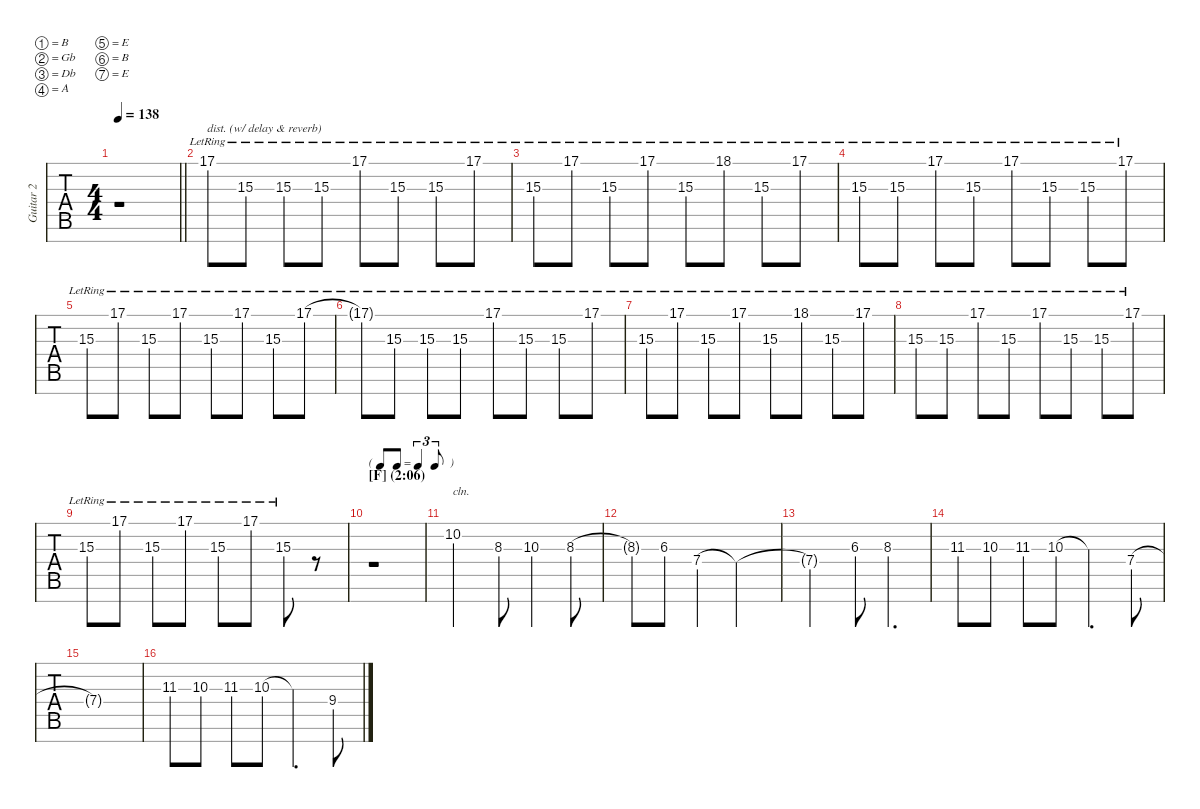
\defaultSystemsLayout 4
\hideDynamics
\bracketExtendMode nobrackets
\multiTrackTrackNamePolicy allsystems
\firstSystemTrackNameMode fullname
\otherSystemsTrackNameMode fullname
\otherSystemsTrackNameOrientation horizontal
\track ("Guitar 2" "Gtr. 2") {instrument overdrivenguitar}
\staff {tabs}
\tuning (B3 Gb3 Db3 A2 E2 B1 E1)
\ts (4 4)
\scale
0.995147
\tempo 138
\accidentals auto
\clef g2
\ottava regular
\simile none
\barLineRight lightlight
\ks c
r.1{dy mf} |
\scale
0.999038 17.1{lr}.8{txt "dist. (w/ delay & reverb)" instrument overdrivenguitar} 15.3{lr}.8 15.3{lr}.8 15.3{lr}.8 17.1{lr}.8 15.3{lr}.8 15.3{lr}.8 17.1{lr}.8 |
\scale
1.00442 15.3{lr}.8 17.1{lr}.8 15.3{lr}.8 17.1{lr}.8 15.3{lr}.8 18.1{lr}.8 15.3{lr}.8 17.1{lr}.8 |
\scale
0.999038 15.3{lr}.8 15.3{lr}.8 17.1{lr}.8 15.3{lr}.8 17.1{lr}.8 15.3{lr}.8 15.3{lr}.8 17.1{lr}.8 |
\scale
0.997501 15.3{lr}.8 17.1{lr}.8 15.3{lr}.8 17.1{lr}.8 15.3{lr}.8 17.1{lr}.8 15.3{lr}.8 17.1{lr}.8 |
\scale
1.00252 17.1{lr t}.8 15.3{lr}.8 15.3{lr}.8 15.3{lr}.8 17.1{lr}.8 15.3{lr}.8 15.3{lr}.8 17.1{lr}.8 |
\scale
0.999823 15.3{lr}.8 17.1{lr}.8 15.3{lr}.8 17.1{lr}.8 15.3{lr}.8 18.1{lr}.8 15.3{lr}.8 17.1{lr}.8 |
\scale
0.999823 15.3{lr}.8 15.3{lr}.8 17.1{lr}.8 15.3{lr}.8 17.1{lr}.8 15.3{lr}.8 15.3{lr}.8 17.1{lr}.8 |
\scale
0.997838 15.3{lr}.8 17.1{lr}.8 15.3{lr}.8 17.1{lr}.8 15.3{lr}.8 17.1{lr}.8 15.3{lr}.8 r.8 |
\tf triplet8th
\section ("" "[F] (2:06)")
\scale
1.00173 r.1{instrument overdrivenguitar} |
\scale
1.00173 10.2.2{txt "cln."} 8.3.8 10.3.4 8.3.8 |
\scale
1.00173 8.3{t}.8 6.3.8 7.4.4 7.4{t}.2 |
\scale
0.994809 7.4{t}.2 6.3.8 8.3.4{d} |
\scale
0.999823 11.3.8 10.3.8 11.3.8 10.3.8 10.3{t}.4{d} 7.4.8 |
\scale
1.00252 7.4{t}.1 |
\scale
1.00251 11.3.8 10.3.8 11.3.8 10.3.8 10.3{t}.4{d} 9.4{acc #}.8
